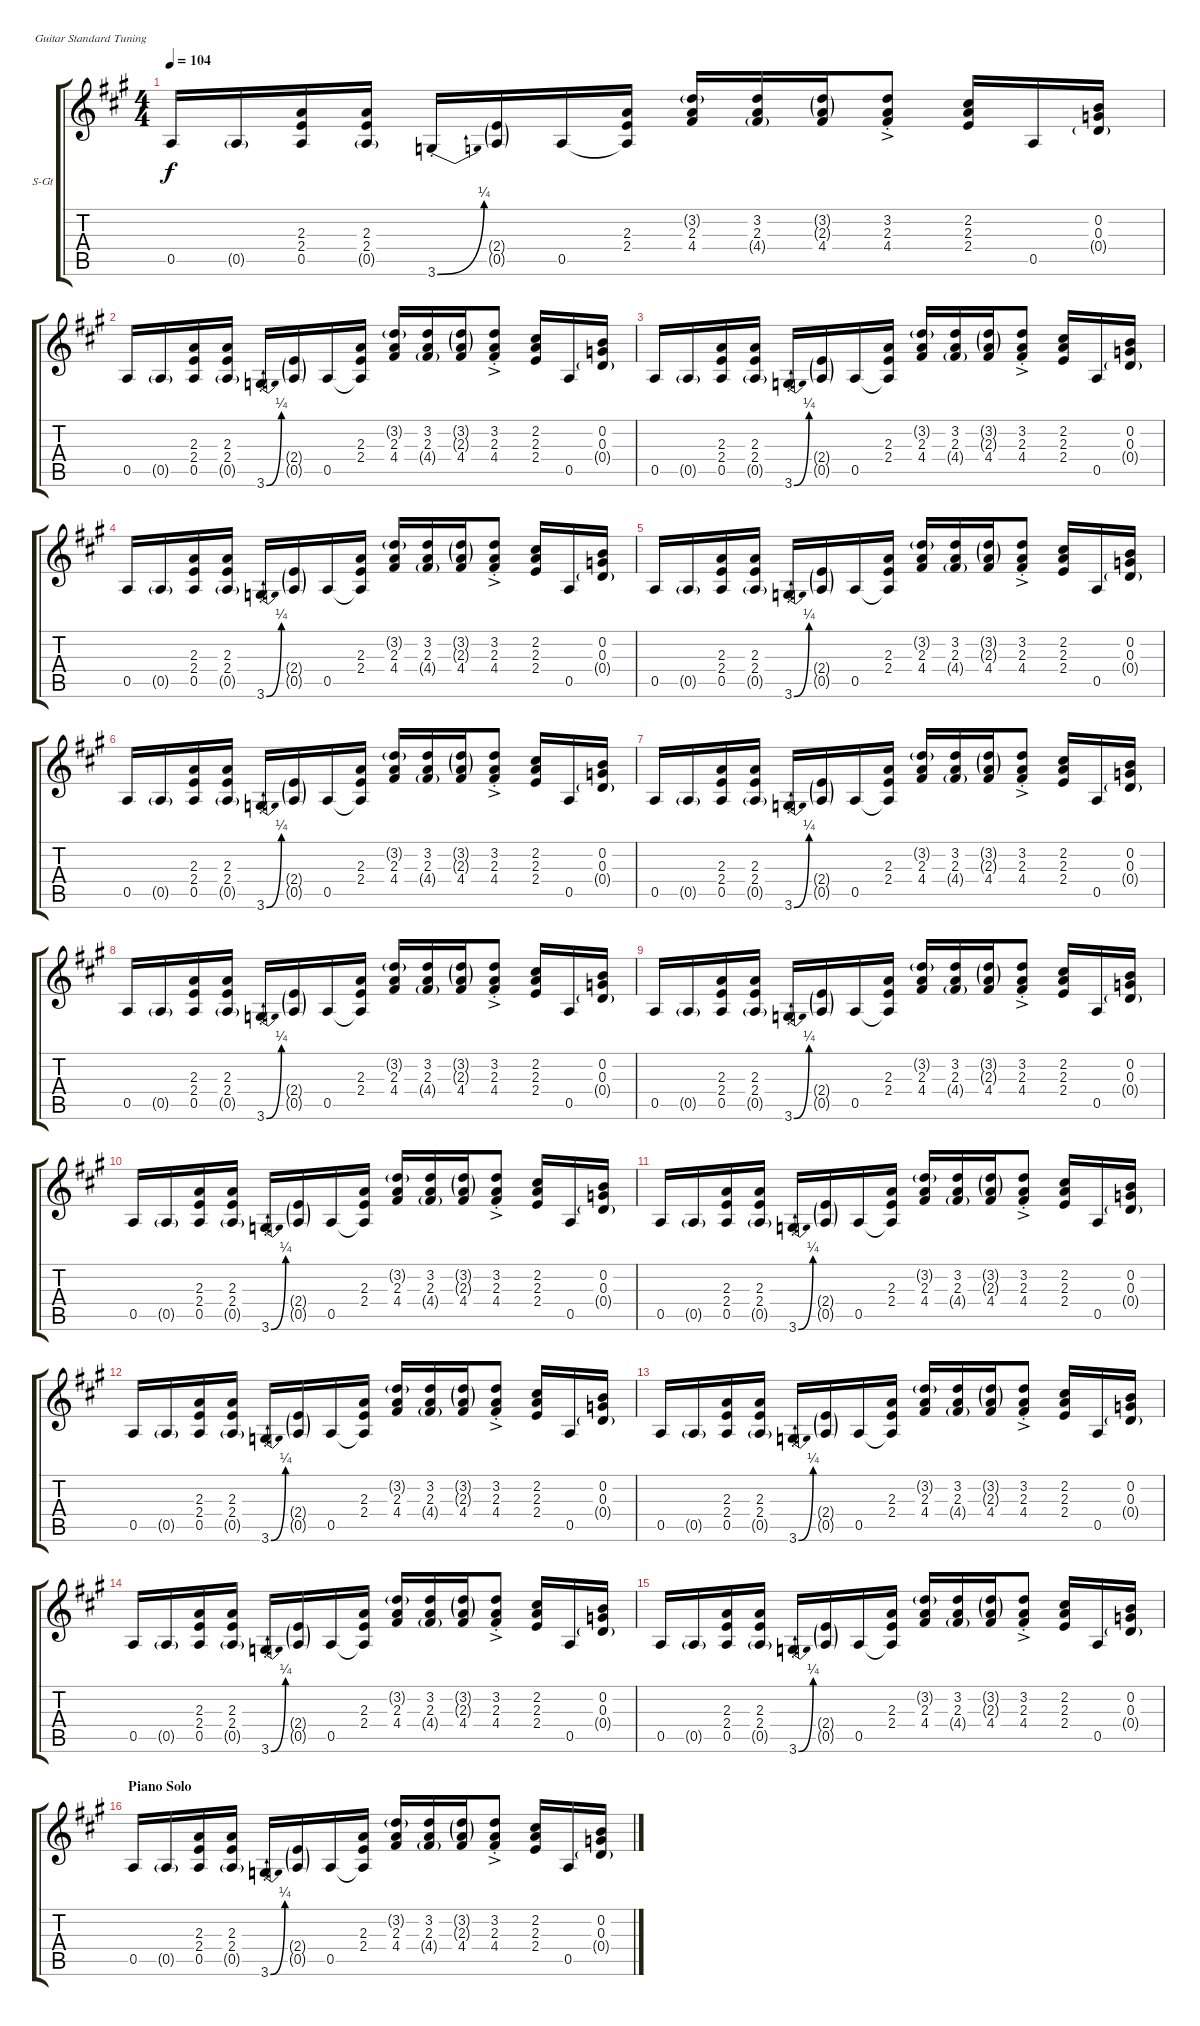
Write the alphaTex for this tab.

\bracketExtendMode groupsimilarinstruments
\firstSystemTrackNameOrientation horizontal
\otherSystemsTrackNameOrientation horizontal
\track ("Steel Guitar" "S-Gt") {instrument acousticguitarsteel}
\staff {score tabs}
\tuning (E4 B3 G3 D3 A2 E2)
\ts (4 4)
\tempo 104
\clef g2
\ks a
0.5.16{dy f} 0.5{g}.16 (2.3 2.4 0.5).16 (2.3 2.4 0.5{g}).16 3.6{be (bend 0 0 24.599999999999998 1) st}.16 (0.5{g} 2.4{g}).16 0.5.16 (2.3 2.4 0.5{t}).16 (3.2{g} 2.3 4.4).16 (3.2 2.3 4.4{g}).16 (3.2{g} 2.3{g} 4.4).16 (3.2{ac st} 2.3{st} 4.4{st}).8 (2.2 2.3 2.4).16 0.5.16 (0.3 0.4{g} 0.2).16 |
0.5.16 0.5{g}.16 (2.3 2.4 0.5).16 (2.3 2.4 0.5{g}).16 3.6{be (bend 0 0 24.599999999999998 1) st}.16 (0.5{g} 2.4{g}).16 0.5.16 (2.3 2.4 0.5{t}).16 (3.2{g} 2.3 4.4).16 (3.2 2.3 4.4{g}).16 (3.2{g} 2.3{g} 4.4).16 (3.2{ac st} 2.3{st} 4.4{st}).8 (2.2 2.3 2.4).16 0.5.16 (0.3 0.4{g} 0.2).16 |
0.5.16 0.5{g}.16 (2.3 2.4 0.5).16 (2.3 2.4 0.5{g}).16 3.6{be (bend 0 0 24.599999999999998 1) st}.16 (0.5{g} 2.4{g}).16 0.5.16 (2.3 2.4 0.5{t}).16 (3.2{g} 2.3 4.4).16 (3.2 2.3 4.4{g}).16 (3.2{g} 2.3{g} 4.4).16 (3.2{ac st} 2.3{st} 4.4{st}).8 (2.2 2.3 2.4).16 0.5.16 (0.3 0.4{g} 0.2).16 |
0.5.16 0.5{g}.16 (2.3 2.4 0.5).16 (2.3 2.4 0.5{g}).16 3.6{be (bend 0 0 24.599999999999998 1) st}.16 (0.5{g} 2.4{g}).16 0.5.16 (2.3 2.4 0.5{t}).16 (3.2{g} 2.3 4.4).16 (3.2 2.3 4.4{g}).16 (3.2{g} 2.3{g} 4.4).16 (3.2{ac st} 2.3{st} 4.4{st}).8 (2.2 2.3 2.4).16 0.5.16 (0.3 0.4{g} 0.2).16 |
0.5.16 0.5{g}.16 (2.3 2.4 0.5).16 (2.3 2.4 0.5{g}).16 3.6{be (bend 0 0 24.599999999999998 1) st}.16 (0.5{g} 2.4{g}).16 0.5.16 (2.3 2.4 0.5{t}).16 (3.2{g} 2.3 4.4).16 (3.2 2.3 4.4{g}).16 (3.2{g} 2.3{g} 4.4).16 (3.2{ac st} 2.3{st} 4.4{st}).8 (2.2 2.3 2.4).16 0.5.16 (0.3 0.4{g} 0.2).16 |
0.5.16 0.5{g}.16 (2.3 2.4 0.5).16 (2.3 2.4 0.5{g}).16 3.6{be (bend 0 0 24.599999999999998 1) st}.16 (0.5{g} 2.4{g}).16 0.5.16 (2.3 2.4 0.5{t}).16 (3.2{g} 2.3 4.4).16 (3.2 2.3 4.4{g}).16 (3.2{g} 2.3{g} 4.4).16 (3.2{ac st} 2.3{st} 4.4{st}).8 (2.2 2.3 2.4).16 0.5.16 (0.3 0.4{g} 0.2).16 |
0.5.16 0.5{g}.16 (2.3 2.4 0.5).16 (2.3 2.4 0.5{g}).16 3.6{be (bend 0 0 24.599999999999998 1) st}.16 (0.5{g} 2.4{g}).16 0.5.16 (2.3 2.4 0.5{t}).16 (3.2{g} 2.3 4.4).16 (3.2 2.3 4.4{g}).16 (3.2{g} 2.3{g} 4.4).16 (3.2{ac st} 2.3{st} 4.4{st}).8 (2.2 2.3 2.4).16 0.5.16 (0.3 0.4{g} 0.2).16 |
0.5.16 0.5{g}.16 (2.3 2.4 0.5).16 (2.3 2.4 0.5{g}).16 3.6{be (bend 0 0 24.599999999999998 1) st}.16 (0.5{g} 2.4{g}).16 0.5.16 (2.3 2.4 0.5{t}).16 (3.2{g} 2.3 4.4).16 (3.2 2.3 4.4{g}).16 (3.2{g} 2.3{g} 4.4).16 (3.2{ac st} 2.3{st} 4.4{st}).8 (2.2 2.3 2.4).16 0.5.16 (0.3 0.4{g} 0.2).16 |
0.5.16 0.5{g}.16 (2.3 2.4 0.5).16 (2.3 2.4 0.5{g}).16 3.6{be (bend 0 0 24.599999999999998 1) st}.16 (0.5{g} 2.4{g}).16 0.5.16 (2.3 2.4 0.5{t}).16 (3.2{g} 2.3 4.4).16 (3.2 2.3 4.4{g}).16 (3.2{g} 2.3{g} 4.4).16 (3.2{ac st} 2.3{st} 4.4{st}).8 (2.2 2.3 2.4).16 0.5.16 (0.3 0.4{g} 0.2).16 |
0.5.16 0.5{g}.16 (2.3 2.4 0.5).16 (2.3 2.4 0.5{g}).16 3.6{be (bend 0 0 24.599999999999998 1) st}.16 (0.5{g} 2.4{g}).16 0.5.16 (2.3 2.4 0.5{t}).16 (3.2{g} 2.3 4.4).16 (3.2 2.3 4.4{g}).16 (3.2{g} 2.3{g} 4.4).16 (3.2{ac st} 2.3{st} 4.4{st}).8 (2.2 2.3 2.4).16 0.5.16 (0.3 0.4{g} 0.2).16 |
0.5.16 0.5{g}.16 (2.3 2.4 0.5).16 (2.3 2.4 0.5{g}).16 3.6{be (bend 0 0 24.599999999999998 1) st}.16 (0.5{g} 2.4{g}).16 0.5.16 (2.3 2.4 0.5{t}).16 (3.2{g} 2.3 4.4).16 (3.2 2.3 4.4{g}).16 (3.2{g} 2.3{g} 4.4).16 (3.2{ac st} 2.3{st} 4.4{st}).8 (2.2 2.3 2.4).16 0.5.16 (0.3 0.4{g} 0.2).16 |
0.5.16 0.5{g}.16 (2.3 2.4 0.5).16 (2.3 2.4 0.5{g}).16 3.6{be (bend 0 0 24.599999999999998 1) st}.16 (0.5{g} 2.4{g}).16 0.5.16 (2.3 2.4 0.5{t}).16 (3.2{g} 2.3 4.4).16 (3.2 2.3 4.4{g}).16 (3.2{g} 2.3{g} 4.4).16 (3.2{ac st} 2.3{st} 4.4{st}).8 (2.2 2.3 2.4).16 0.5.16 (0.3 0.4{g} 0.2).16 |
0.5.16 0.5{g}.16 (2.3 2.4 0.5).16 (2.3 2.4 0.5{g}).16 3.6{be (bend 0 0 24.599999999999998 1) st}.16 (0.5{g} 2.4{g}).16 0.5.16 (2.3 2.4 0.5{t}).16 (3.2{g} 2.3 4.4).16 (3.2 2.3 4.4{g}).16 (3.2{g} 2.3{g} 4.4).16 (3.2{ac st} 2.3{st} 4.4{st}).8 (2.2 2.3 2.4).16 0.5.16 (0.3 0.4{g} 0.2).16 |
0.5.16 0.5{g}.16 (2.3 2.4 0.5).16 (2.3 2.4 0.5{g}).16 3.6{be (bend 0 0 24.599999999999998 1) st}.16 (0.5{g} 2.4{g}).16 0.5.16 (2.3 2.4 0.5{t}).16 (3.2{g} 2.3 4.4).16 (3.2 2.3 4.4{g}).16 (3.2{g} 2.3{g} 4.4).16 (3.2{ac st} 2.3{st} 4.4{st}).8 (2.2 2.3 2.4).16 0.5.16 (0.3 0.4{g} 0.2).16 |
0.5.16 0.5{g}.16 (2.3 2.4 0.5).16 (2.3 2.4 0.5{g}).16 3.6{be (bend 0 0 24.599999999999998 1) st}.16 (0.5{g} 2.4{g}).16 0.5.16 (2.3 2.4 0.5{t}).16 (3.2{g} 2.3 4.4).16 (3.2 2.3 4.4{g}).16 (3.2{g} 2.3{g} 4.4).16 (3.2{ac st} 2.3{st} 4.4{st}).8 (2.2 2.3 2.4).16 0.5.16 (0.3 0.4{g} 0.2).16 |
\section ("" "Piano Solo")
0.5.16 0.5{g}.16 (2.3 2.4 0.5).16 (2.3 2.4 0.5{g}).16 3.6{be (bend 0 0 24.599999999999998 1) st}.16 (0.5{g} 2.4{g}).16 0.5.16 (2.3 2.4 0.5{t}).16 (3.2{g} 2.3 4.4).16 (3.2 2.3 4.4{g}).16 (3.2{g} 2.3{g} 4.4).16 (3.2{ac st} 2.3{st} 4.4{st}).8 (2.2 2.3 2.4).16 0.5.16 (0.3 0.4{g} 0.2).16
